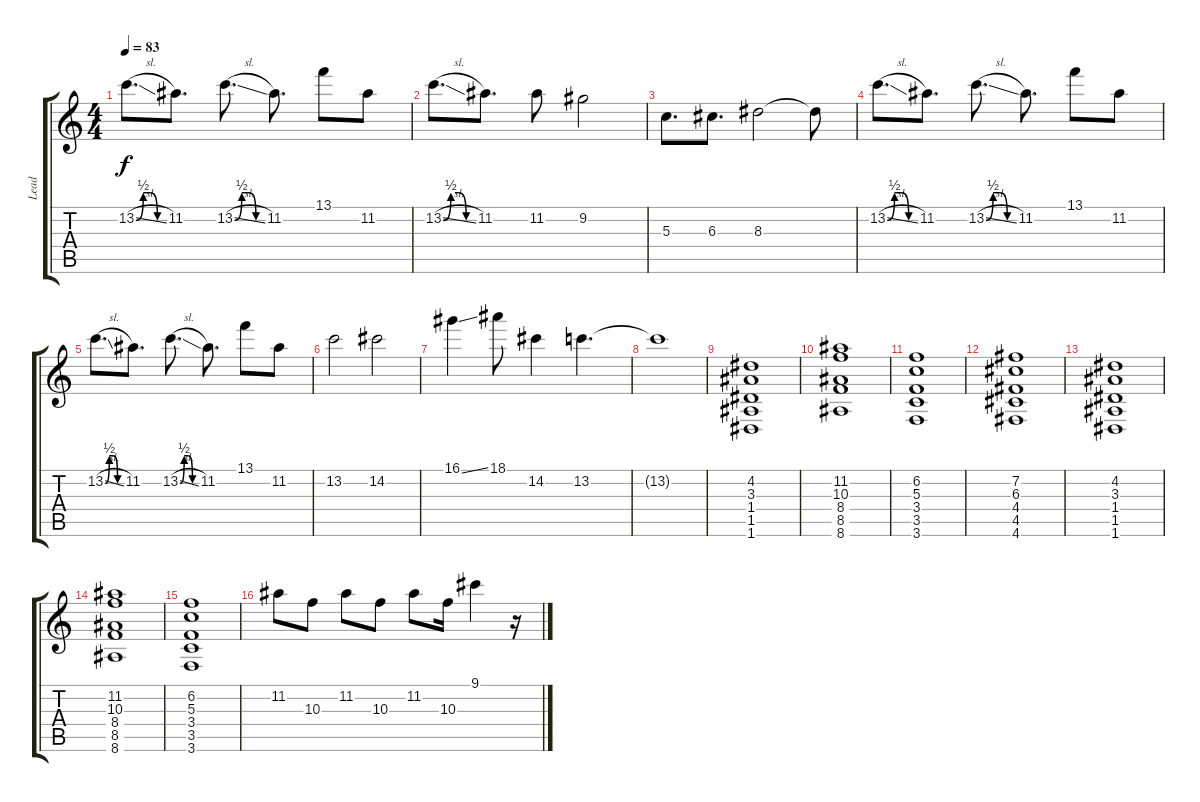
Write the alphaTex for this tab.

\track ("Lead" "Lead") {instrument electricguitarjazz}
\staff {score tabs}
\tuning (E4 B3 G3 D3 A2 D2) {hide}
\ts (4 4)
\tempo 83
\clef g2
\ks c
13.2{be (custom 0 0 15 2 30 2 45 0 60 0) sl}.8{d dy f} 11.2.8{d} 13.2{be (custom 0 0 15 2 30 2 45 0 60 0) sl}.8{d} 11.2.8{d} 13.1.8 11.2.8 |
13.2{be (custom 0 0 15 2 30 2 45 0 60 0) sl}.8{d} 11.2.8{d} 11.2.8 9.2.2 |
5.3.8{d} 6.3.8{d} 8.3.2 8.3{t}.8 |
13.2{be (custom 0 0 15 2 30 2 45 0 60 0) sl}.8{d} 11.2.8{d} 13.2{be (custom 0 0 15 2 30 2 45 0 60 0) sl}.8{d} 11.2.8{d} 13.1.8 11.2.8 |
13.2{be (custom 0 0 15 2 30 2 45 0 60 0) sl}.8{d} 11.2.8{d} 13.2{be (custom 0 0 15 2 30 2 45 0 60 0) sl}.8{d} 11.2.8{d} 13.1.8 11.2.8 |
13.2.2 14.2.2 |
16.1{ss}.4 18.1.8 14.2.4 13.2.4{d volume 0} |
13.2{t}.1 |
(4.2 3.3 1.4 1.5 1.6).1{volume 7 instrument electricguitarjazz} |
(11.2 10.3 8.4 8.5 8.6).1 |
(6.2 5.3 3.4 3.5 3.6).1 |
(7.2 6.3 4.4 4.5 4.6).1 |
(4.2 3.3 1.4 1.5 1.6).1 |
(11.2 10.3 8.4 8.5 8.6).1 |
(6.2 5.3 3.4 3.5 3.6).1 |
11.2.8{volume 13 instrument distortionguitar} 10.3.8 11.2.8 10.3.8 11.2.8 10.3.16 9.1.4 r.16
